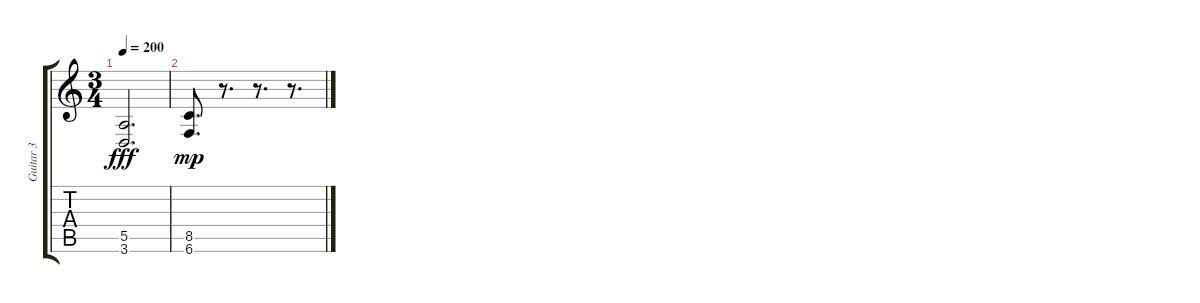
\track ("Guitar 3" "Guitar 3") {instrument distortionguitar}
\staff {score tabs}
\tuning (B3 Gb3 D3 A2 E2 B1) {hide}
\ts (3 4)
\tempo 200
\clef g2
\ks c
(5.5 3.6).2{d dy fff} |
(8.5 6.6).8{d dy mp} r.8{d} r.8{d} r.8{d}
